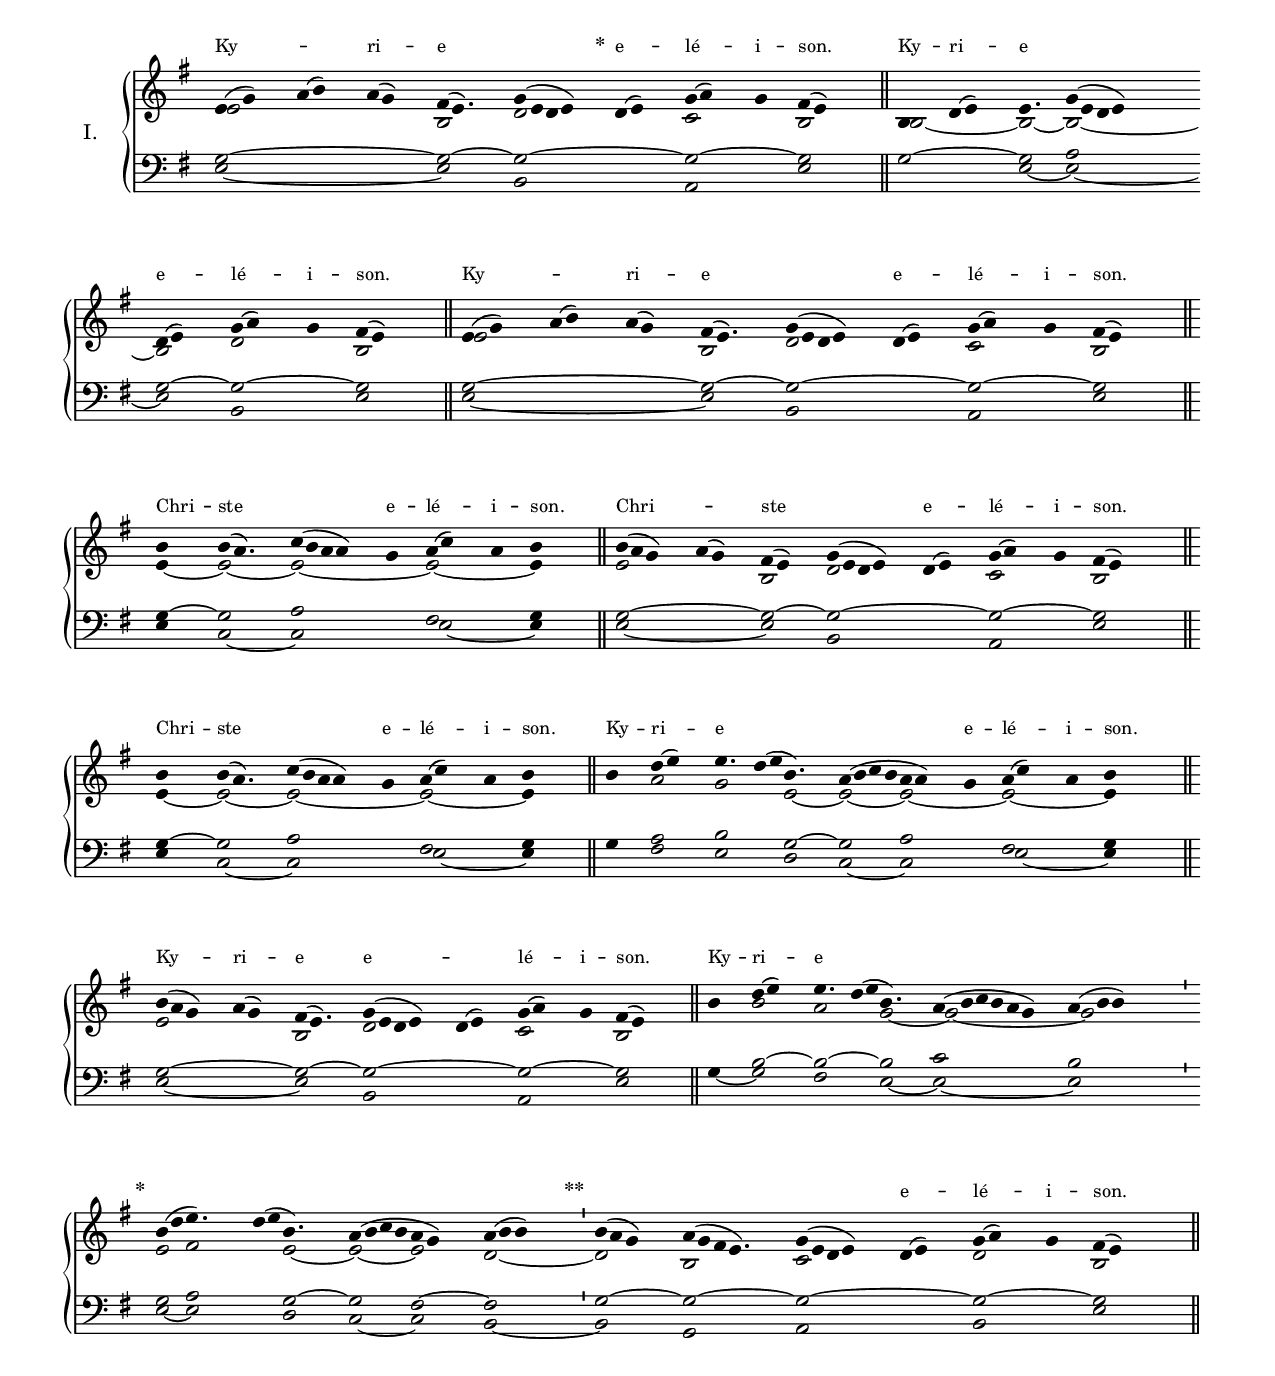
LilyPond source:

\version  "2.18.0"
\include "gregorian.ly"
\include "noh2.ily"

global = {
  \key g \major
  \cadenzaOn
}

chantText = \lyricmode {
  Ky -- _ ri -- e _
  \set stanza = "*" e -- lé -- i -- son.
  Ky --   ri -- e _ e -- lé -- i -- son.
  Ky -- _ ri -- e _ e -- lé -- i -- son.

  Chri --   ste _ e -- lé -- i -- son.
  Chri -- _ ste _ e -- lé -- i -- son.
  Chri --   ste _ e -- lé -- i -- son.

  Ky -- ri -- e _ _ e --   lé -- i -- son.
  Ky -- ri -- e     e -- _ lé -- i -- son.
  Ky -- ri -- e _ _ _
  \set stanza = "*" _ _ _ _
  \set stanza = "**" _ _ _ e -- lé -- i -- son.
}

chantMusic = \relative c' {
  %1
  e4( g) a( b) a( g) fis( e4.)
  g4( e d e) d( e) g( a) g fis( e) \finalis

  %2
  b4 d( e) e4. g4( e d e) \forceBreak
  d( e) g( a) g fis( e) \finalis

  %3
  e4( g) a( b) a( g) fis( e4.)
  g4( e d e) d( e) g( a) g fis( e) \finalis \forceBreak

  %4
  b'4 b( a4.) c4( b a a)
  g a( c) a b \finalis

  %5
  b( a g) a( g) fis( e) g( e d e) d( e) g( a) g fis( e) \finalis \forceBreak

  %6
  b'4 b( a4.) c4( b a a)
  g a( c) a b \finalis

  %7
  b4 d( e) e4. d4( e b4.) a4( b c b a a) g a( c) a b \finalis \forceBreak

  %8
  b( a g) a( g) fis( e4.) g4( e d e) d( e) g( a) g fis( e) \finalis

  %9
  b'4 d( e) e4. d4( e b4.) a4( b c b a g) a( b b) \divisioMinima \forceBreak
  b( d e4.) d4( e b4.) a4( b c b a g) a( b b) \divisioMinima
  b( a g) a( g fis e4.) g4( e d e) d( e) g( a) g fis( e) \finalis
}

altoMusic = \relative c' {
  %1
  e2*3 b2*5/4 d2*3 c2*3/2 b2

  %2
  b2*3/2~ b2*3/4~ b2*2~ b2 d2*3/2 b2

  %3
  e2*3 b2*5/4 d2*3 c2*3/2 b2

  %4
  e4~ e2*5/4~ e2*5/2~ e2*3/2~ e4

  %5
  e2*5/2 b2 d2*3 c2*3/2 b2

  %6
  e4~ e2*5/4~ e2*5/2~ e2*3/2~ e4

  %7
  s4 a2 g2*7/4 e2*3/4~ e2*2~ e2*3/2~ e~ e4

  %8
  e2*5/2 b2*5/4 d2*3 c2*3/2 b2

  %9
  s4 b'2 a2*7/4 g2*3/4~ g2*3~ g2*3/2
  e2 fis2*7/4 e2*3/4~ e2*2~ e2 d2*3/2~
  d b2*9/4 c2*3 d2*3/2 b2
}

tenorMusic = \relative c' {
  %1
  g2*3~ g2*5/4~ g2*3~ g2*3/2~ g2 \finalis

  %2
  g2*3/2~ g2*3/4 a2*2 g2~ g2*3/2~ g2 \finalis

  %3
  g2*3~ g2*5/4~ g2*3~ g2*3/2~ g2 \finalis

  %4
  g4~ g2*5/4 a2*5/2 fis2*3/2 g4 \finalis

  %5
  g2*5/2~ g2~ g2*3~ g2*3/2~ g2 \finalis

  %6
  g4~ g2*5/4 a2*5/2 fis2*3/2 g4 \finalis

  %7
  g4 a2 b2*7/4 g2*3/4~ g2*2 a2*3/2 fis g4 \finalis

  %8
  g2*5/2~ g2*5/4~ g2*3~ g2*3/2~ g2 \finalis

  %9
  s4 b2~ b2*7/4~ b2*3/4 c2*3 b2*3/2 \divisioMinima
  g2 a2*7/4 g2*3/4~ g2*2 fis2~ fis2*3/2 \divisioMinima
  g~ g2*9/4~ g2*3~ g2*3/2~ g2 \finalis
}

bassMusic = \relative c {
  %1
  e2*3~ e2*5/4 b2*3 a2*3/2 e'2

  %2
  s2*3/2 e2*3/4~ e2*2~ e2 b2*3/2 e2

  %3
  e2*3~ e2*5/4 b2*3 a2*3/2 e'2

  %4
  e4 c2*5/4~ c2*5/2 e2*3/2~ e4

  %5
  e2*5/2~ e2 b2*3 a2*3/2 e'2

  %6
  e4 c2*5/4~ c2*5/2 e2*3/2~ e4

  %7
  s4 fis2 e2*7/4 d2*3/4 c2*2~ c2*3/2 e~ e4

  %8
  e2*5/2~ e2*5/4 b2*3 a2*3/2 e'2

  %9
  g4~ g2 fis2*7/4 e2*3/4~ e2*3~ e2*3/2
  e2~ e2*7/4 d2*3/4 c2*2~ c2 b2*3/2~
  b g2*9/4 a2*3 b2*3/2 e2
}

\score {
  <<
    \new Lyrics
  \new GrandStaff <<
    \set GrandStaff.instrumentName = "I."

    \new Staff = up <<
      \new Voice = "chant" {
        \voiceOne \global \chantMusic
      }
      \new Voice {
        \voiceTwo \global \altoMusic
      }
    >>

    \new Staff = down <<
      \clef bass
      \new Voice {
        \voiceOne \global \tenorMusic
      }
      \new Voice {
        \voiceTwo \global \bassMusic
      }
    >>

  >>
    \context Lyrics {
      \lyricsto chant \chantText
    }
>>
}
